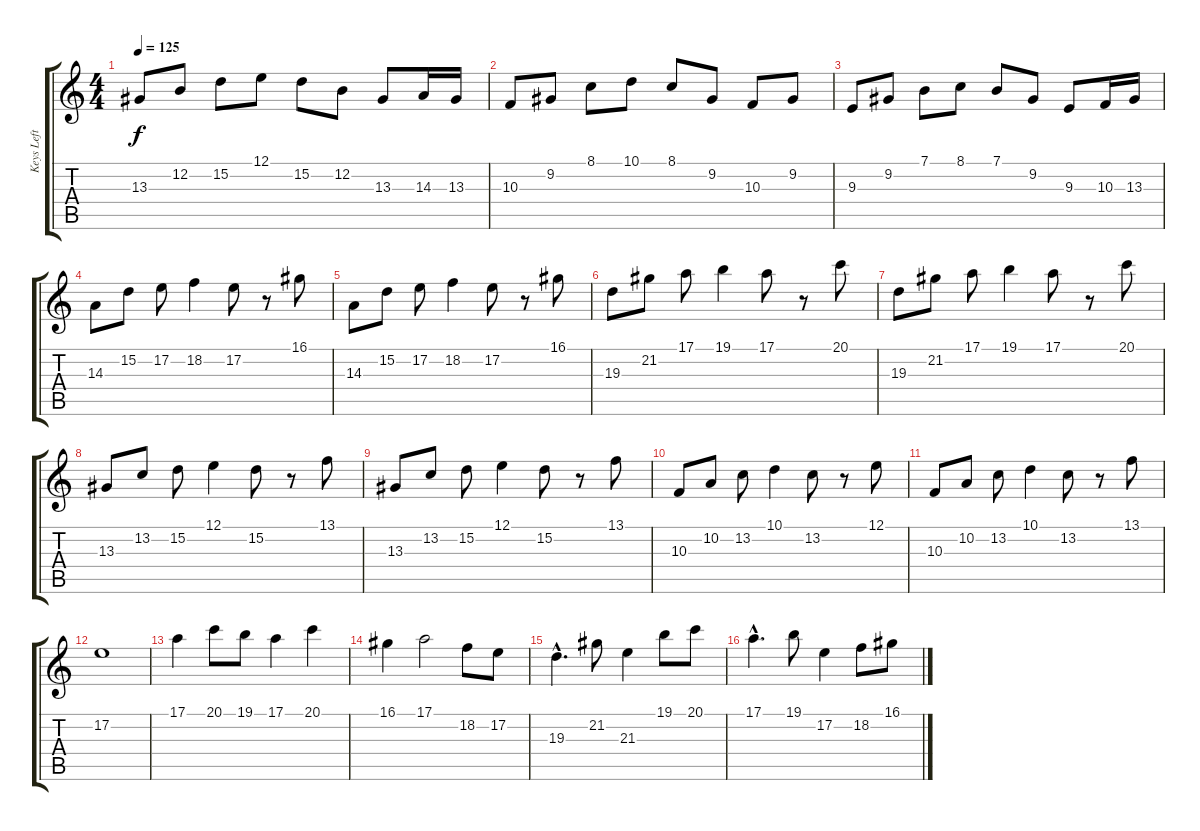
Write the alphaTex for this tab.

\track ("Keys Left" "Keys Left") {instrument stringensemble1}
\staff {score tabs}
\tuning (E4 B3 G3 D3 A2 E2) {hide}
\ts (4 4)
\tempo 125
\clef g2
\ks c
13.3.8{dy f} 12.2.8 15.2.8 12.1.8 15.2.8 12.2.8 13.3.8 14.3.16 13.3.16 |
10.3.8 9.2.8 8.1.8 10.1.8 8.1.8 9.2.8 10.3.8 9.2.8 |
9.3.8 9.2.8 7.1.8 8.1.8 7.1.8 9.2.8 9.3.8 10.3.16 13.3.16 |
14.3.8 15.2.8 17.2.8 18.2.4 17.2.8 r.8 16.1.8 |
14.3.8 15.2.8 17.2.8 18.2.4 17.2.8 r.8 16.1.8 |
19.3.8 21.2.8 17.1.8 19.1.4 17.1.8 r.8 20.1.8 |
19.3.8 21.2.8 17.1.8 19.1.4 17.1.8 r.8 20.1.8 |
13.3.8 13.2.8 15.2.8 12.1.4 15.2.8 r.8 13.1.8 |
13.3.8 13.2.8 15.2.8 12.1.4 15.2.8 r.8 13.1.8 |
10.3.8 10.2.8 13.2.8 10.1.4 13.2.8 r.8 12.1.8 |
10.3.8 10.2.8 13.2.8 10.1.4 13.2.8 r.8 13.1.8 |
17.2.1 |
17.1.4{instrument acousticgrandpiano} 20.1.8 19.1.8 17.1.4 20.1.4 |
16.1.4 17.1.2 18.2.8 17.2.8 |
19.3{hac}.4{d} 21.2.8 21.3.4 19.1.8 20.1.8 |
17.1{hac}.4{d} 19.1.8 17.2.4 18.2.8 16.1.8
